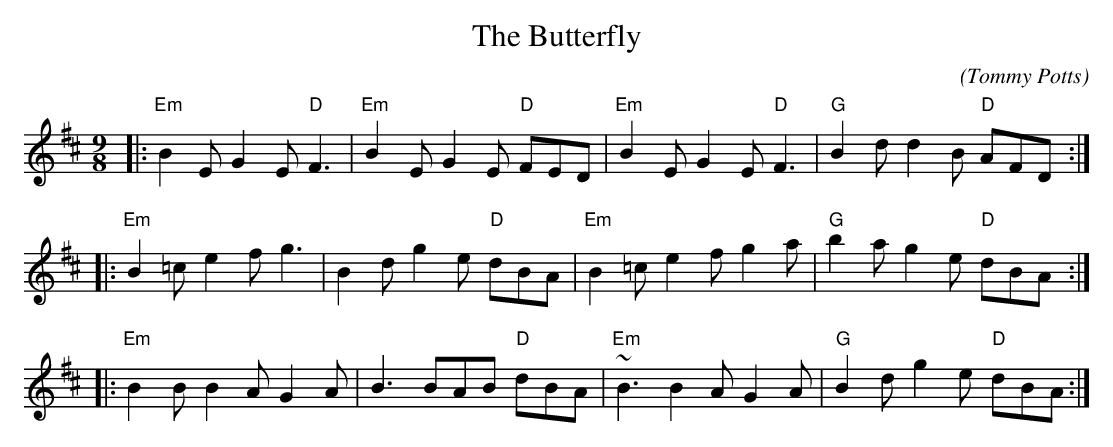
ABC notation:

X:1
T: The Butterfly
O: (Tommy Potts)
M: 9/8
L: 1/8
K: Bmin
|: "Em"B2E G2E "D"F3 | "Em"B2E G2E "D"FED | "Em"B2E G2E "D"F3 | "G"B2d d2B "D"AFD :|
|: "Em"B2=c e2f g3 | B2d g2e "D"dBA | "Em"B2=c e2f g2a | "G"b2a g2e "D"dBA :|
|: "Em"B2B B2A G2A | B3 BAB "D"dBA | "Em"~B3 B2A G2A | "G"B2d g2e "D"dBA :|
